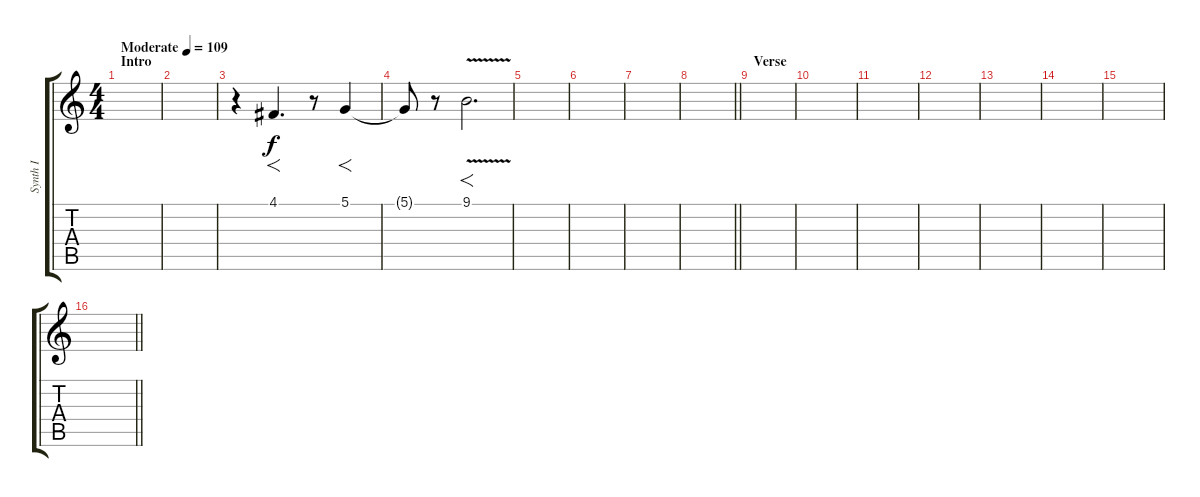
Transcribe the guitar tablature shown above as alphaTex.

\track ("Synth I" "Synth I") {instrument synthbrass1}
\staff {score tabs}
\tuning (D4 A3 F3 C3 G2 C2) {hide}
\ts (4 4)
\section ("" "Intro")
\tempo (109 "Moderate")
\clef g2
\ks c
|
|
r.4{volume 7 balance 9 instrument violin} 4.1.4{f d} r.8 5.1.4{f} |
5.1{t}.8 r.8 9.1{v}.2{f d} |
|
|
|
\barLineRight lightlight
|
\section ("" "Verse")
|
|
|
|
|
|
|
\barLineRight lightlight
